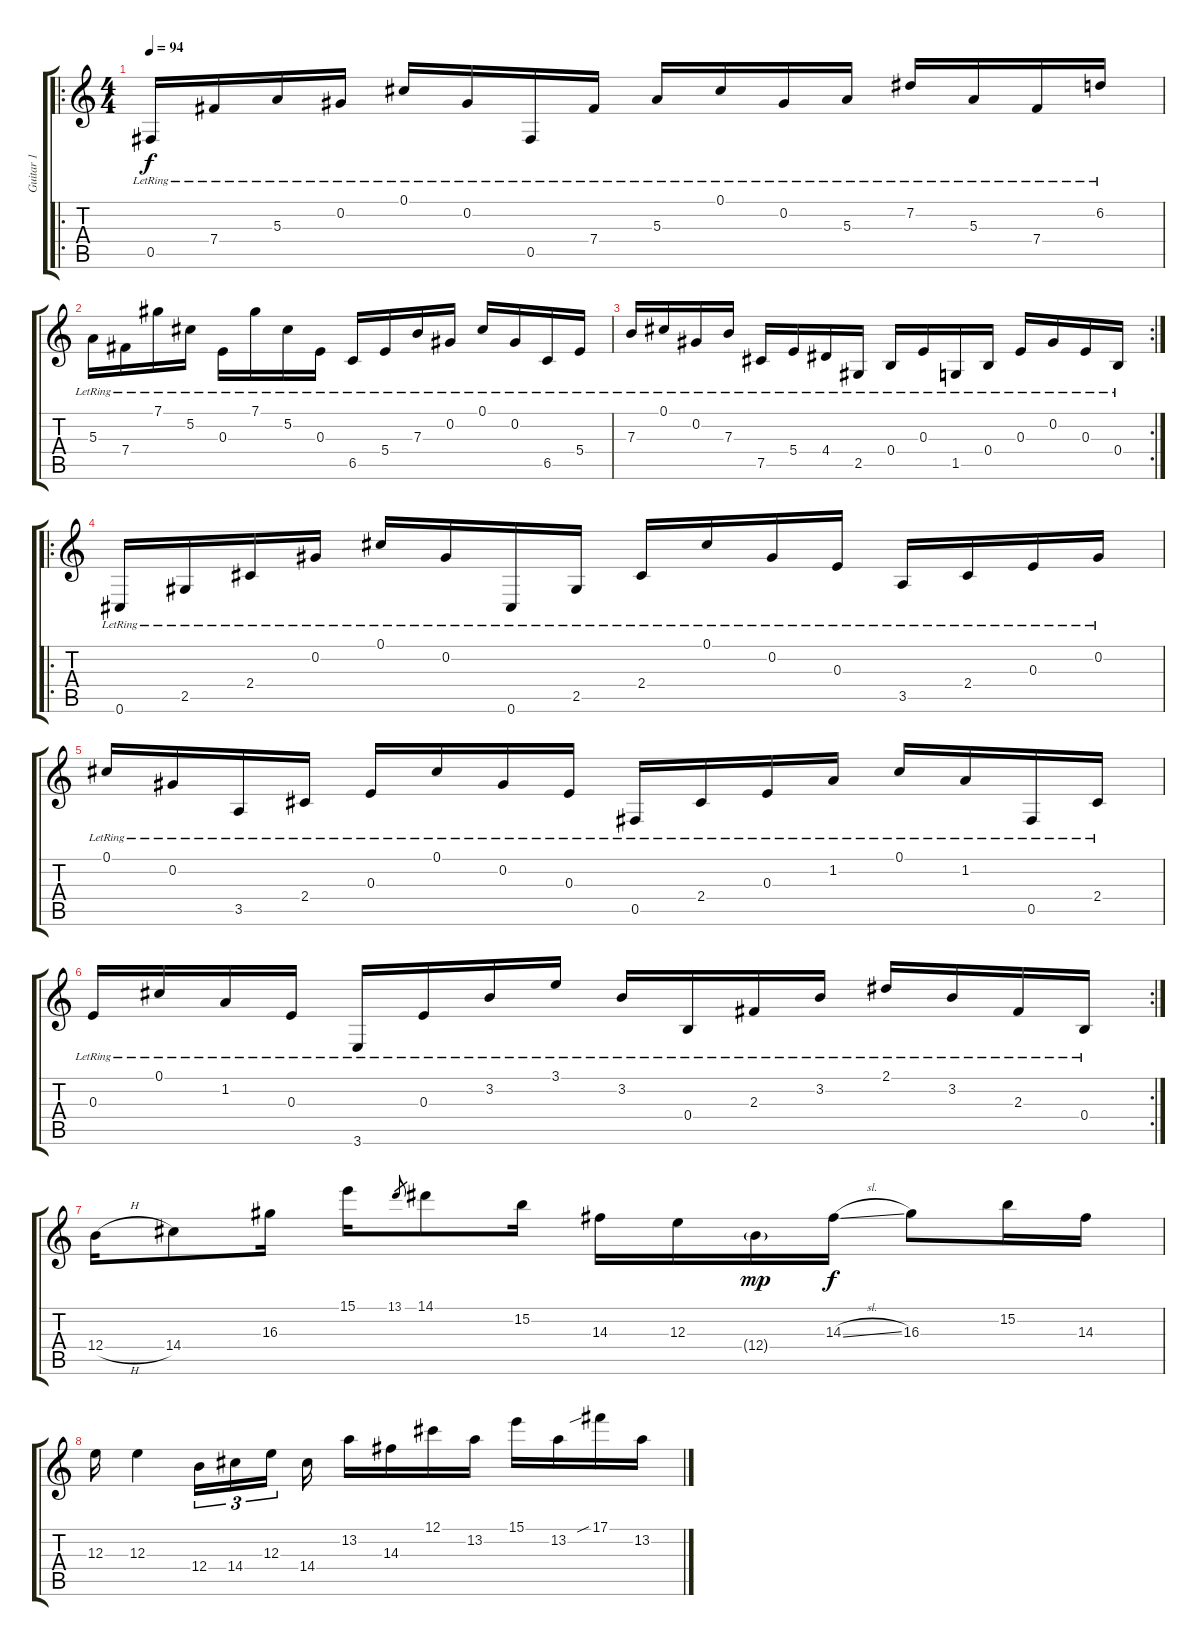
\track ("Guitar 1" "Guitar 1") {instrument distortionguitar}
\staff {score tabs}
\tuning (Db4 Ab3 E3 B2 Gb2 Db2) {hide}
\ro
\ts (4 4)
\tempo 94
\clef g2
\ks c
0.5{lr}.16{dy f} 7.4{lr}.16 5.3{lr}.16 0.2{lr}.16 0.1{lr}.16 0.2{lr}.16 0.5{lr}.16 7.4{lr}.16 5.3{lr}.16 0.1{lr}.16 0.2{lr}.16 5.3{lr}.16 7.2{lr}.16 5.3{lr}.16 7.4{lr}.16 6.2{lr}.16 |
5.3{lr}.16 7.4{lr}.16 7.1{lr}.16 5.2{lr}.16 0.3{lr}.16 7.1{lr}.16 5.2{lr}.16 0.3{lr}.16 6.5{lr}.16 5.4{lr}.16 7.3{lr}.16 0.2{lr}.16 0.1{lr}.16 0.2{lr}.16 6.5{lr}.16 5.4{lr}.16 |
\rc 2
7.3{lr}.16 0.1{lr}.16 0.2{lr}.16 7.3{lr}.16 7.5{lr}.16 5.4{lr}.16 4.4{lr}.16 2.5{lr}.16 0.4{lr}.16 0.3{lr}.16 1.5{lr}.16 0.4{lr}.16 0.3{lr}.16 0.2{lr}.16 0.3{lr}.16 0.4{lr}.16 |
\ro
0.6{lr}.16 2.5{lr}.16 2.4{lr}.16 0.2{lr}.16 0.1{lr}.16 0.2{lr}.16 0.6{lr}.16 2.5{lr}.16 2.4{lr}.16 0.1{lr}.16 0.2{lr}.16 0.3{lr}.16 3.5{lr}.16 2.4{lr}.16 0.3{lr}.16 0.2{lr}.16 |
0.1{lr}.16 0.2{lr}.16 3.5{lr}.16 2.4{lr}.16 0.3{lr}.16 0.1{lr}.16 0.2{lr}.16 0.3{lr}.16 0.5{lr}.16 2.4{lr}.16 0.3{lr}.16 1.2{lr}.16 0.1{lr}.16 1.2{lr}.16 0.5{lr}.16 2.4{lr}.16 |
\rc 2
0.3{lr}.16 0.1{lr}.16 1.2{lr}.16 0.3{lr}.16 3.6{lr}.16 0.3{lr}.16 3.2{lr}.16 3.1{lr}.16 3.2{lr}.16 0.4{lr}.16 2.3{lr}.16 3.2{lr}.16 2.1{lr}.16 3.2{lr}.16 2.3{lr}.16 0.4{lr}.16 |
12.4{h}.16{balance 8} 14.4.8 16.3.16 15.1.16 13.1.8{gr} 14.1.8 15.2.16 14.3.16 12.3.16 12.4{g}.16{dy mp} 14.3{sl}.16{dy f} 16.3.8 15.2.16 14.3.16 |
12.3.16 12.3.4 12.4.16{tu (3 2)} 14.4.16{tu (3 2)} 12.3.16{tu (3 2)} 14.4.16 13.2.16 14.3.16 12.1.16 13.2.16 15.1.16 13.2.16 17.1{sib}.16 13.2.16
